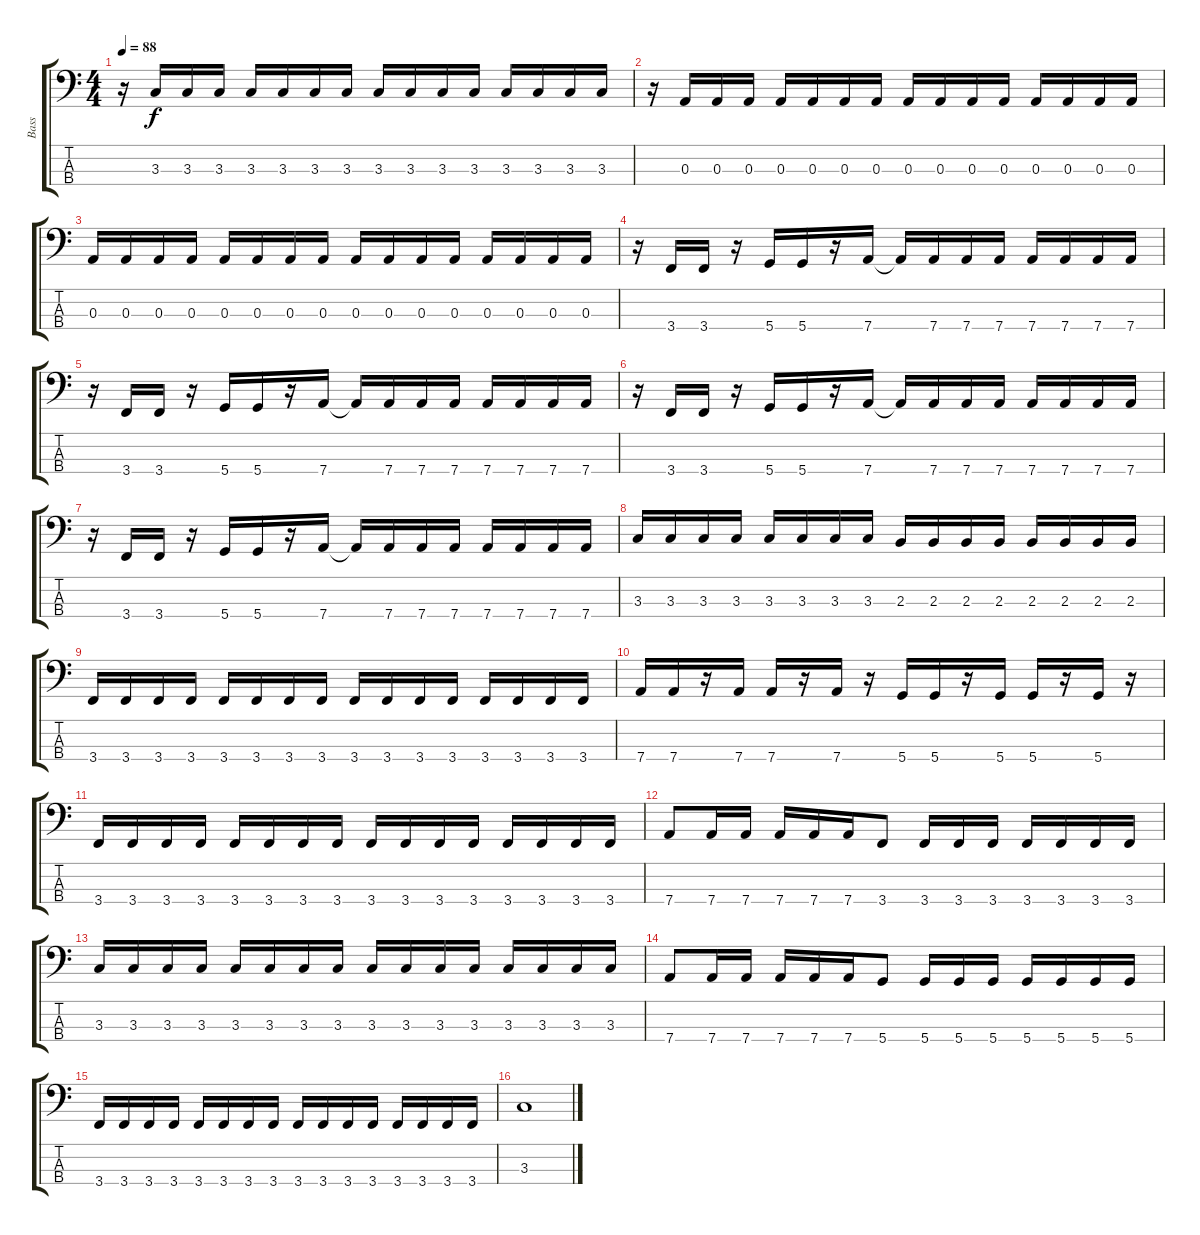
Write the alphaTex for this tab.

\track ("Bass" "Bass") {instrument electricbasspick}
\staff {score tabs}
\tuning (G2 D2 A1 D1) {hide}
\ts (4 4)
\tempo 88
\clef f4
\ks c
r.16{dy f} 3.3.16 3.3.16 3.3.16 3.3.16 3.3.16 3.3.16 3.3.16 3.3.16 3.3.16 3.3.16 3.3.16 3.3.16 3.3.16 3.3.16 3.3.16 |
r.16 0.3.16 0.3.16 0.3.16 0.3.16 0.3.16 0.3.16 0.3.16 0.3.16 0.3.16 0.3.16 0.3.16 0.3.16 0.3.16 0.3.16 0.3.16 |
0.3.16 0.3.16 0.3.16 0.3.16 0.3.16 0.3.16 0.3.16 0.3.16 0.3.16 0.3.16 0.3.16 0.3.16 0.3.16 0.3.16 0.3.16 0.3.16 |
r.16 3.4.16 3.4.16 r.16 5.4.16 5.4.16 r.16 7.4.16 7.4{t}.16 7.4.16 7.4.16 7.4.16 7.4.16 7.4.16 7.4.16 7.4.16 |
r.16 3.4.16 3.4.16 r.16 5.4.16 5.4.16 r.16 7.4.16 7.4{t}.16 7.4.16 7.4.16 7.4.16 7.4.16 7.4.16 7.4.16 7.4.16 |
r.16 3.4.16 3.4.16 r.16 5.4.16 5.4.16 r.16 7.4.16 7.4{t}.16 7.4.16 7.4.16 7.4.16 7.4.16 7.4.16 7.4.16 7.4.16 |
r.16 3.4.16 3.4.16 r.16 5.4.16 5.4.16 r.16 7.4.16 7.4{t}.16 7.4.16 7.4.16 7.4.16 7.4.16 7.4.16 7.4.16 7.4.16 |
3.3.16 3.3.16 3.3.16 3.3.16 3.3.16 3.3.16 3.3.16 3.3.16 2.3.16 2.3.16 2.3.16 2.3.16 2.3.16 2.3.16 2.3.16 2.3.16 |
3.4.16 3.4.16 3.4.16 3.4.16 3.4.16 3.4.16 3.4.16 3.4.16 3.4.16 3.4.16 3.4.16 3.4.16 3.4.16 3.4.16 3.4.16 3.4.16 |
7.4.16 7.4.16 r.16 7.4.16 7.4.16 r.16 7.4.16 r.16 5.4.16 5.4.16 r.16 5.4.16 5.4.16 r.16 5.4.16 r.16 |
3.4.16 3.4.16 3.4.16 3.4.16 3.4.16 3.4.16 3.4.16 3.4.16 3.4.16 3.4.16 3.4.16 3.4.16 3.4.16 3.4.16 3.4.16 3.4.16 |
7.4.8 7.4.16 7.4.16 7.4.16 7.4.16 7.4.16 3.4.8 3.4.16 3.4.16 3.4.16 3.4.16 3.4.16 3.4.16 3.4.16 |
3.3.16 3.3.16 3.3.16 3.3.16 3.3.16 3.3.16 3.3.16 3.3.16 3.3.16 3.3.16 3.3.16 3.3.16 3.3.16 3.3.16 3.3.16 3.3.16 |
7.4.8 7.4.16 7.4.16 7.4.16 7.4.16 7.4.16 5.4.8 5.4.16 5.4.16 5.4.16 5.4.16 5.4.16 5.4.16 5.4.16 |
3.4.16 3.4.16 3.4.16 3.4.16 3.4.16 3.4.16 3.4.16 3.4.16 3.4.16 3.4.16 3.4.16 3.4.16 3.4.16 3.4.16 3.4.16 3.4.16 |
3.3.1
